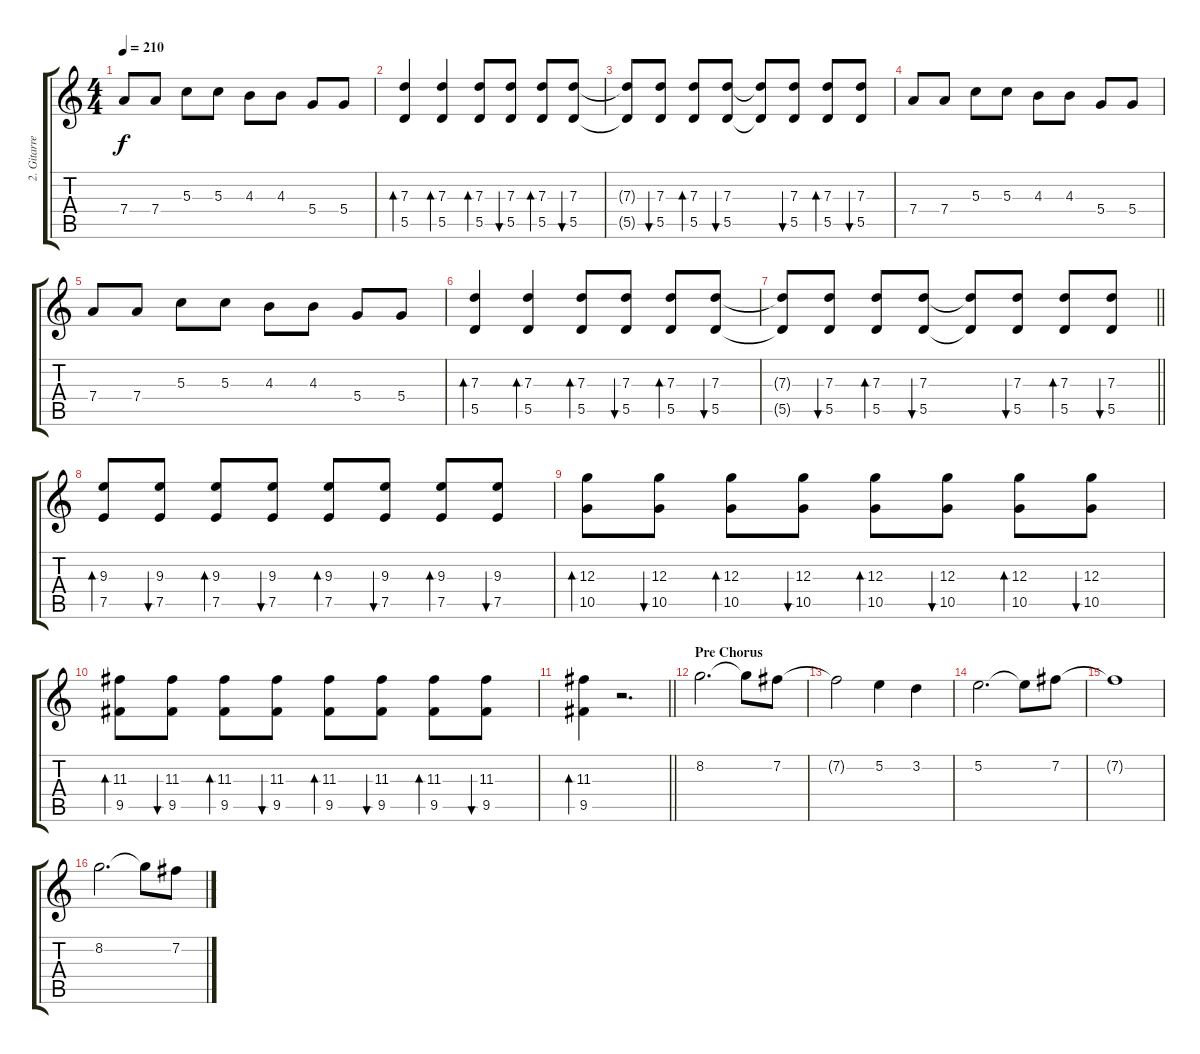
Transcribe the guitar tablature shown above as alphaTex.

\track ("2. Gitarre" "2. Gitarre") {instrument distortionguitar}
\staff {score tabs}
\tuning (E4 B3 G3 D3 A2 E2) {hide}
\ts (4 4)
\tempo 210
\clef g2
\ks c
7.4.8{dy f} 7.4.8 5.3.8 5.3.8 4.3.8 4.3.8 5.4.8 5.4.8 |
(7.3 5.5).4{bd 60} (7.3 5.5).4{bd 60} (7.3 5.5).8{bd 60} (7.3 5.5).8{bu 60} (7.3 5.5).8{bd 60} (7.3 5.5).8{bu 60} |
(7.3{t} 5.5{t}).8 (7.3 5.5).8{bu 60} (7.3 5.5).8{bd 60} (7.3 5.5).8{bu 60} (7.3{t} 5.5{t}).8 (7.3 5.5).8{bu 60} (7.3 5.5).8{bd 60} (7.3 5.5).8{bu 60} |
7.4.8 7.4.8 5.3.8 5.3.8 4.3.8 4.3.8 5.4.8 5.4.8 |
7.4.8 7.4.8 5.3.8 5.3.8 4.3.8 4.3.8 5.4.8 5.4.8 |
(7.3 5.5).4{bd 60} (7.3 5.5).4{bd 60} (7.3 5.5).8{bd 60} (7.3 5.5).8{bu 60} (7.3 5.5).8{bd 60} (7.3 5.5).8{bu 60} |
\barLineRight lightlight
(7.3{t} 5.5{t}).8 (7.3 5.5).8{bu 60} (7.3 5.5).8{bd 60} (7.3 5.5).8{bu 60} (7.3{t} 5.5{t}).8 (7.3 5.5).8{bu 60} (7.3 5.5).8{bd 60} (7.3 5.5).8{bu 60} |
\section ("" "")
(9.3 7.5).8{bd 60} (9.3 7.5).8{bu 60} (9.3 7.5).8{bd 60} (9.3 7.5).8{bu 60} (9.3 7.5).8{bd 60} (9.3 7.5).8{bu 60} (9.3 7.5).8{bd 60} (9.3 7.5).8{bu 60} |
(12.3 10.5).8{bd 60} (12.3 10.5).8{bu 60} (12.3 10.5).8{bd 60} (12.3 10.5).8{bu 60} (12.3 10.5).8{bd 60} (12.3 10.5).8{bu 60} (12.3 10.5).8{bd 60} (12.3 10.5).8{bu 60} |
(11.3 9.5).8{bd 60} (11.3 9.5).8{bu 60} (11.3 9.5).8{bd 60} (11.3 9.5).8{bu 60} (11.3 9.5).8{bd 60} (11.3 9.5).8{bu 60} (11.3 9.5).8{bd 60} (11.3 9.5).8{bu 60} |
\barLineRight lightlight
(11.3 9.5).4{bd 60} r.2{d} |
\section ("" "Pre Chorus")
8.2.2{d volume 7 instrument electricguitarjazz} 8.2{t}.8 7.2.8 |
7.2{t}.2 5.2.4 3.2.4 |
5.2.2{d} 5.2{t}.8 7.2.8 |
7.2{t}.1 |
8.2.2{d} 8.2{t}.8 7.2.8
